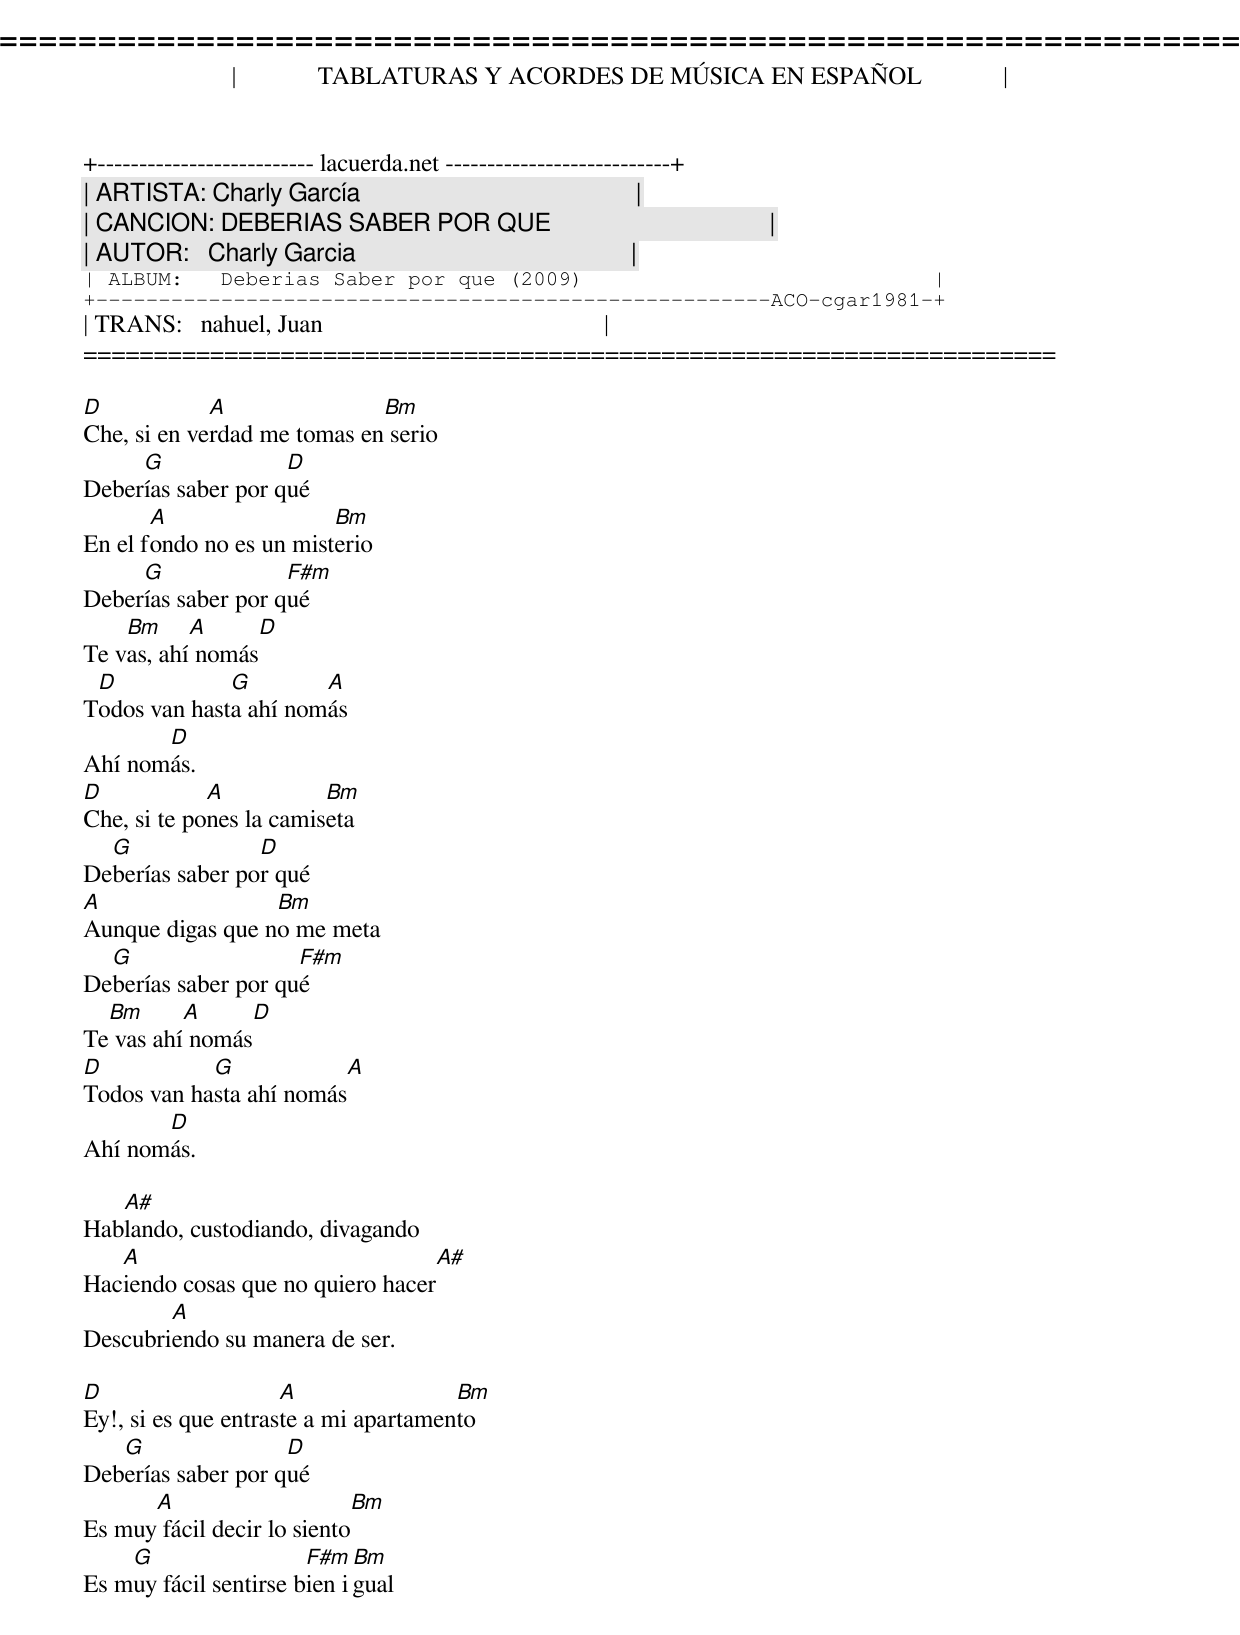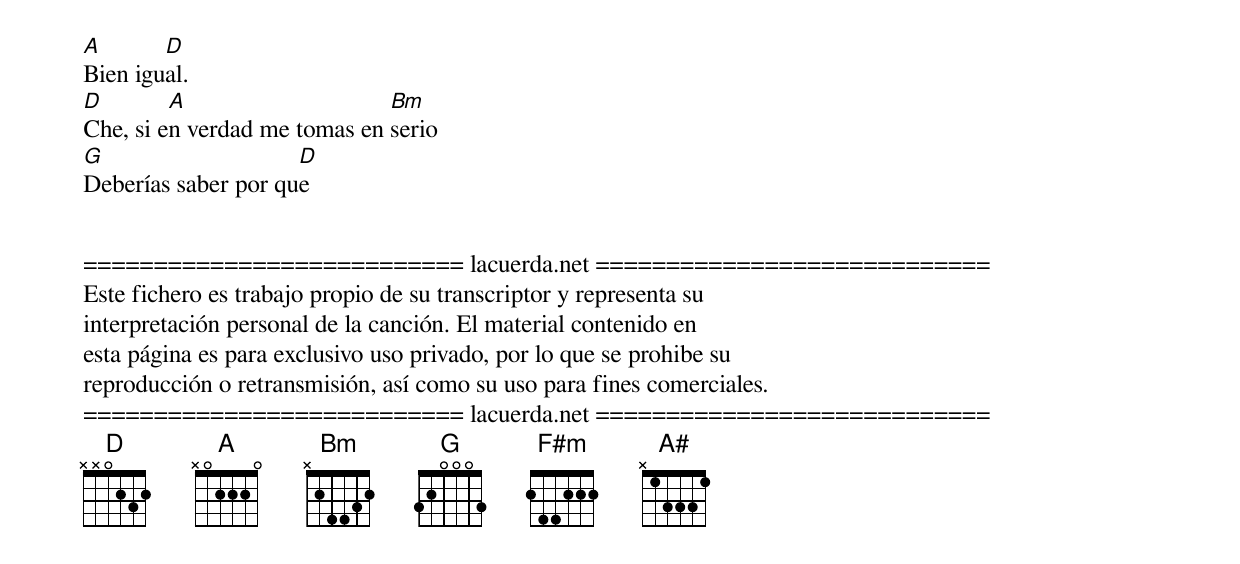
=====================================================================
|             TABLATURAS Y ACORDES DE MÚSICA EN ESPAÑOL             |
+-------------------------- lacuerda.net ---------------------------+
| ARTISTA: Charly García                                            |
| CANCION: DEBERIAS SABER POR QUE                                   |
| AUTOR:   Charly Garcia                                            |
| ALBUM:   Deberias Saber por que (2009)                            |
+------------------------------------------------------ACO-cgar1981-+
| TRANS:   nahuel, Juan                                             |
=====================================================================

D            A               Bm
Che, si en verdad me tomas en serio
     G              D
Deberías saber por qué
       A                 Bm
En el fondo no es un misterio
     G              F#m
Deberías saber por qué
    Bm     A     D
Te vas, ahí nomás
 D            G        A
Todos van hasta ahí nomás
       D
Ahí nomás.
D            A           Bm
Che, si te pones la camiseta
  G              D
Deberías saber por qué
A                 Bm
Aunque digas que no me meta
  G                  F#m
Deberías saber por qué
  Bm      A     D
Te vas ahí nomás
D           G            A
Todos van hasta ahí nomás
       D
Ahí nomás.

   A#
Hablando, custodiando, divagando
   A                                 A#
Haciendo cosas que no quiero hacer
        A
Descubriendo su manera de ser.

D                    A                Bm
Ey!, si es que entraste a mi apartamento
   G                D
Deberías saber por qué
      A                     Bm
Es muy fácil decir lo siento
    G                  F#m  Bm
Es muy fácil sentirse bien igual
A       D
Bien igual.
D        A                    Bm
Che, si en verdad me tomas en serio
G                    D
Deberías saber por que


=========================== lacuerda.net ============================
Este fichero es trabajo propio de su transcriptor y representa su
interpretación personal de la canción. El material contenido en
esta página es para exclusivo uso privado, por lo que se prohibe su
reproducción o retransmisión, así como su uso para fines comerciales.
=========================== lacuerda.net ============================
